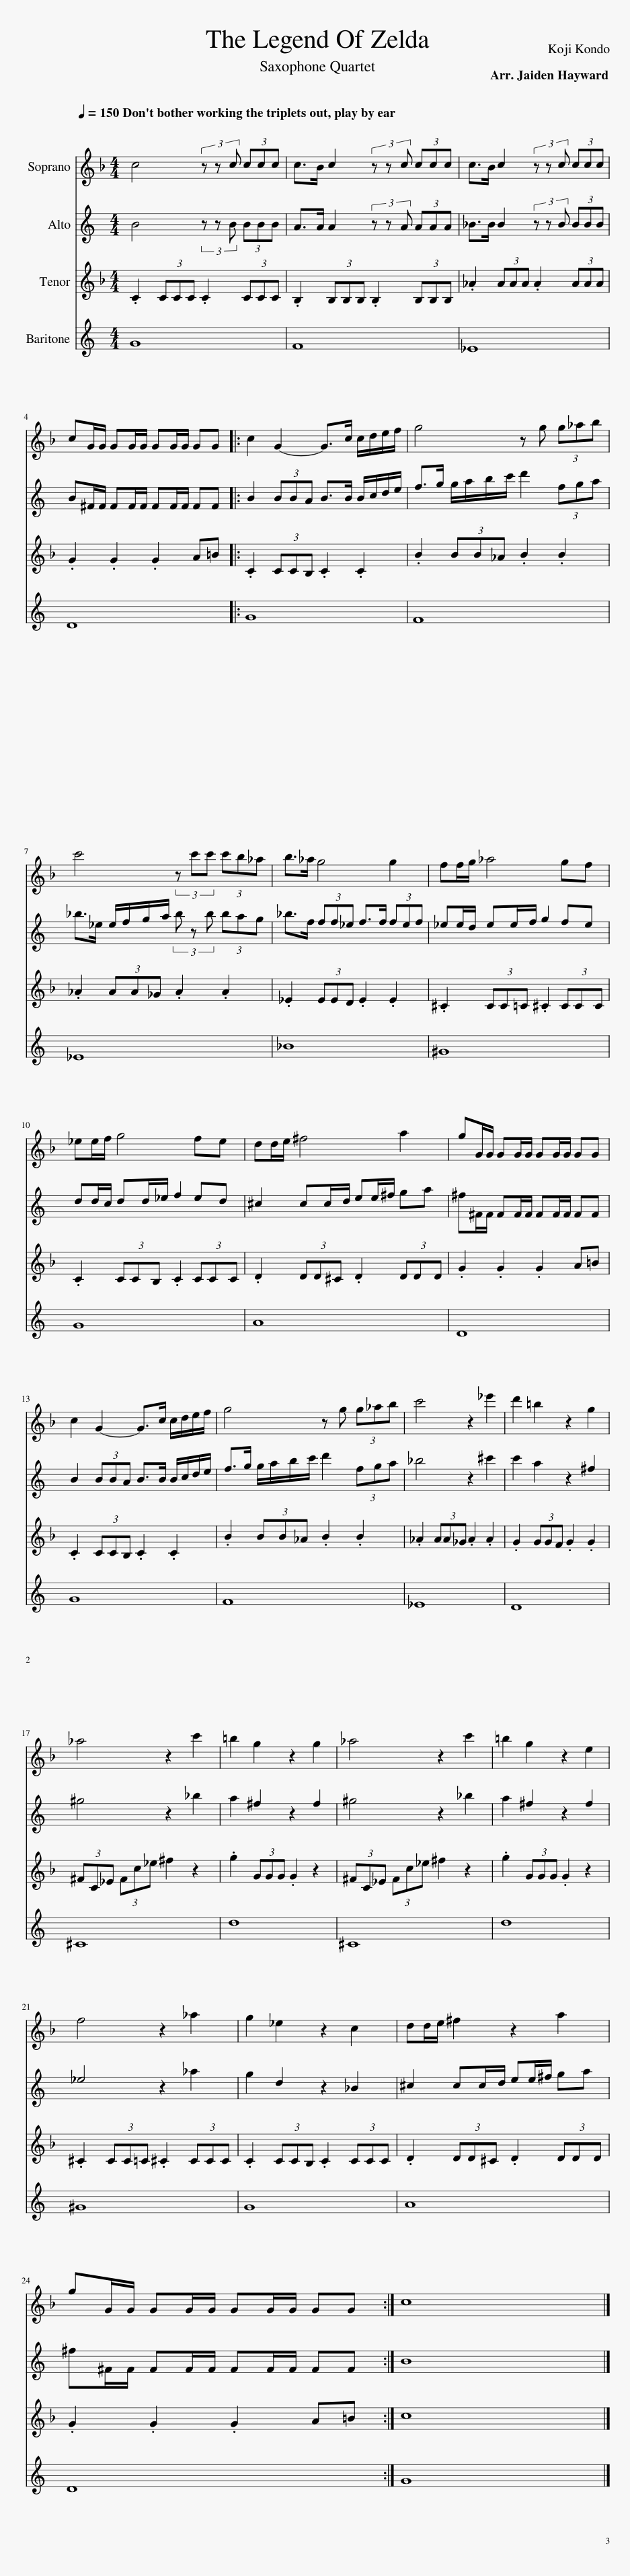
X:1
%%score 1 2 3 4
L:1/8
Q:1/4=150
M:4/4
I:linebreak $
K:none
V:1 treble transpose=-2
V:2 treble transpose=-9
V:3 treble transpose=-14
V:4 treble transpose=-21
V:1
[K:F] c4 (3z z c (3ccc | c>B c2 (3z z c (3ccc | c>B c2 (3z z c (3ccc |$ cG/G/ GG/G/ GG/G/ GG |: c2 G2- G>c c/d/e/f/ | %5
 g4 z g (3g_ab |$ c'4 (3z c'c' (3c'b_a | b>_a g4 g2 | ff/g/ _a4 gf |$ _ee/f/ g4 fe | %10
 dd/e/ ^f4 a2 | gG/G/ GG/G/ GG/G/ GG |$ c2 G2- G>c c/d/e/f/ | g4 z g (3g_ab | c'4 z2 _e'2 | %15
 d'2 =b2 z2 g2 |$ _a4 z2 c'2 | =b2 g2 z2 g2 | _a4 z2 c'2 | =b2 g2 z2 e2 |$ %20
 f4 z2 _a2 | g2 _e2 z2 c2 | dd/e/ ^f2 z2 a2 |$ gG/G/ GG/G/ GG/G/ GG :| c8 |] %25
V:2
[K:C] B4 (3z z B (3BBB | A>A A2 (3z z A (3AAA | _B>B B2 (3z z B (3BBB |$ B^F/F/ FF/F/ FF/F/ FF |: B2 (3BBA B>B B/c/d/e/ | %5
 f>g g/a/b/c'/ d'2 (3fga |$ _b>_e e/f/g/a/ (3b z b (3bag | _b>f (3ff_e f>f (3fef | _ee/d/ ee/f/ g2 fe |$ dd/c/ dd/_e/ f2 ed | %10
 ^c2 cc/d/ ee/^f/ ga | ^f^F/F/ FF/F/ FF/F/ FF |$ B2 (3BBA B>B B/c/d/e/ | f>g g/a/b/c'/ d'2 (3fga | _b4 z2 ^c'2 | %15
 c'2 a2 z2 ^f2 |$ ^g4 z2 _b2 | a2 ^f2 z2 f2 | ^g4 z2 _b2 | a2 ^f2 z2 f2 |$ %20
 _e4 z2 _a2 | g2 d2 z2 _B2 | ^c2 cc/d/ ee/^f/ ga |$ ^f^F/F/ FF/F/ FF/F/ FF :| B8 |] %25
V:3
[K:F] .C2 (3CCC .C2 (3CCC | .B,2 (3B,B,B, .B,2 (3B,B,B, | ._A2 (3AAA .A2 (3AAA |$ .G2 .G2 .G2 A=B |: .C2 (3CCB, .C2 .C2 | %5
 .B2 (3BB_A .B2 .B2 |$ ._A2 (3AA_G .A2 .A2 | ._E2 (3EED .E2 .E2 | .^C2 (3CC=C .^C2 (3CCC |$ .C2 (3CCB, .C2 (3CCC | %10
 .D2 (3DD^C .D2 (3DDD | .G2 .G2 .G2 A=B |$ .C2 (3CCB, .C2 .C2 | .B2 (3BB_A .B2 .B2 | ._A2 (3AA_G .A2 .A2 | %15
 .G2 (3GGF .G2 .G2 |$ (3^FC_E (3Fc_e ^f2 z2 | .g2 (3GGG .G2 z2 | (3^FC_E (3Fc_e ^f2 z2 | .g2 (3GGG .G2 z2 |$ %20
 .^C2 (3CC=C .^C2 (3CCC | .C2 (3CCB, .C2 (3CCC | .D2 (3DD^C .D2 (3DDD |$ .G2 .G2 .G2 A=B :| c8 |] %25
V:4
[K:C] G8 | F8 | _E8 |$ D8 |: G8 | %5
 F8 |$ _E8 | _B8 | ^G8 |$ G8 | %10
 A8 | D8 |$ G8 | F8 | _E8 | %15
 D8 |$ ^C8 | d8 | ^C8 | d8 |$ %20
 ^G8 | G8 | A8 |$ D8 :| G8 |] %25
